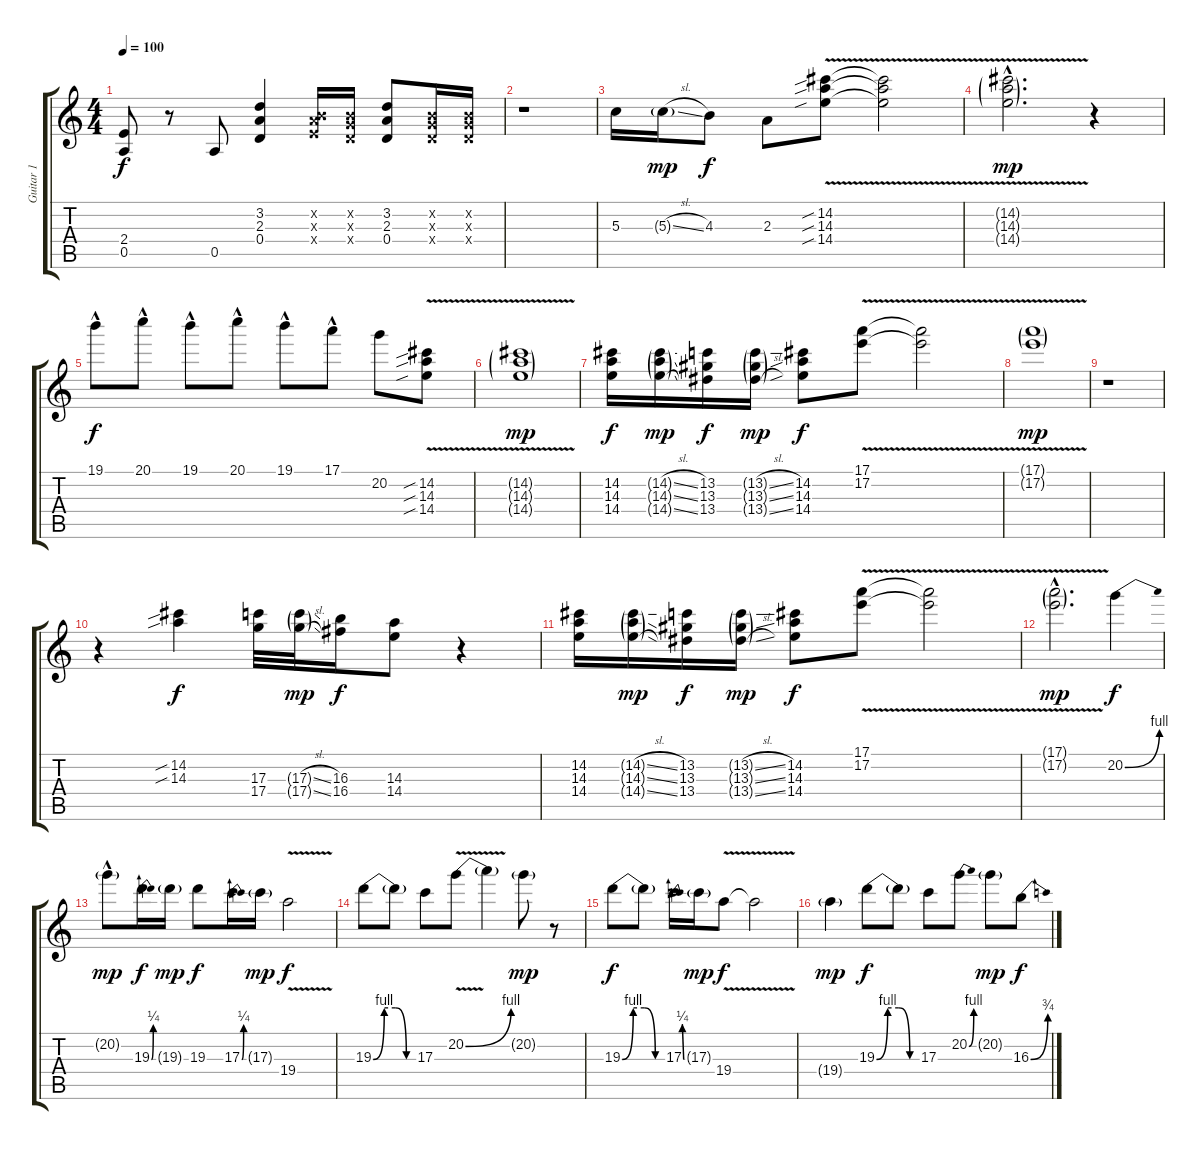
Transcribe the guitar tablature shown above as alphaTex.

\track ("Guitar 1" "Guitar 1") {instrument distortionguitar}
\staff {score tabs}
\tuning (E4 B3 G3 D3 A2 E2) {hide}
\ts (4 4)
\tempo 100
\clef g2
\ks c
(2.4 0.5).8{dy f} r.8 0.5.8 (3.2 2.3 0.4).4 (0.2{x} 2.3{x} 2.4{x}).16 (0.2{x} 0.3{x} 0.4{x}).16 (3.2 2.3 0.4).8 (0.2{x} 0.3{x} 0.4{x}).16 (0.2{x} 0.3{x} 0.4{x}).16 |
r.1 |
5.3.16 5.3{sl g}.16{dy mp} 4.3.8{dy f} 2.3.8 (14.2{v sib} 14.3{v sib} 14.4{v sib}).8 (14.2{t} 14.3{t} 14.4{t}).2 |
(14.2{v g hac} 14.3{v g hac} 14.4{v g hac}).2{d dy mp} r.4 |
19.1{hac}.8{dy f} 20.1{hac}.8 19.1{hac}.8 20.1{hac}.8 19.1{hac}.8 17.1{hac}.8 20.2.8 (14.2{v sib} 14.3{v sib} 14.4{v sib}).8 |
(14.2{v g} 14.3{v g} 14.4{v g}).1{dy mp} |
(14.2 14.3 14.4).16{dy f} (14.2{sl g} 14.3{sl g} 14.4{sl g}).16{dy mp} (13.2 13.3 13.4).16{dy f} (13.2{sl g} 13.3{sl g} 13.4{sl g}).16{dy mp} (14.2 14.3 14.4).8{dy f} (17.1{v} 17.2{v}).8 (17.1{t} 17.2{t}).2 |
(17.1{v g} 17.2{v g}).1{dy mp} |
r.1 |
r.4 (14.2{sib} 14.3{sib}).4{dy f} (17.3 17.4).32 (17.3{sl g} 17.4{sl g}).32{dy mp} (16.3 16.4).16{dy f} (14.3 14.4).8 r.4 |
(14.2 14.3 14.4).16 (14.2{sl g} 14.3{sl g} 14.4{sl g}).16{dy mp} (13.2 13.3 13.4).16{dy f} (13.2{sl g} 13.3{sl g} 13.4{sl g}).16{dy mp} (14.2 14.3 14.4).8{dy f} (17.1{v} 17.2{v}).8 (17.1{t} 17.2{t}).2 |
(17.1{v g hac} 17.2{v g hac}).2{d dy mp} 20.2{be (bend 0 0 60 4)}.4{dy f} |
20.2{g hac}.8{dy mp} 19.3{be (bend 0 0 60 1)}.16{dy f} 19.3{g}.16{dy mp} 19.3.8{dy f} 17.3{be (bend 0 0 60 1)}.16 17.3{g}.16{dy mp} 19.4{v}.2{dy f} |
19.3{be (custom 0 0 15 4 30 4 45 0 60 0)}.8 19.3{t}.8 17.3.8 20.2{be (bend 0 0 60 4) v}.8 20.2{t}.4 20.2{g}.8{dy mp} r.8 |
19.3{be (custom 0 0 15 4 30 4 45 0 60 0)}.8{dy f} 19.3{t}.8 17.3{be (bend 0 0 60 1)}.16 17.3{g}.16{dy mp} 19.4{v}.8{dy f} 19.4{t}.2 |
19.4{g}.4{dy mp} 19.3{be (custom 0 0 15 4 30 4 45 0 60 0)}.8{dy f} 19.3{t}.8 17.3.8 20.2{be (bend 0 0 60 4)}.8 20.2{g}.8{dy mp} 16.3{be (bend 0 0 60 3)}.8{dy f}
